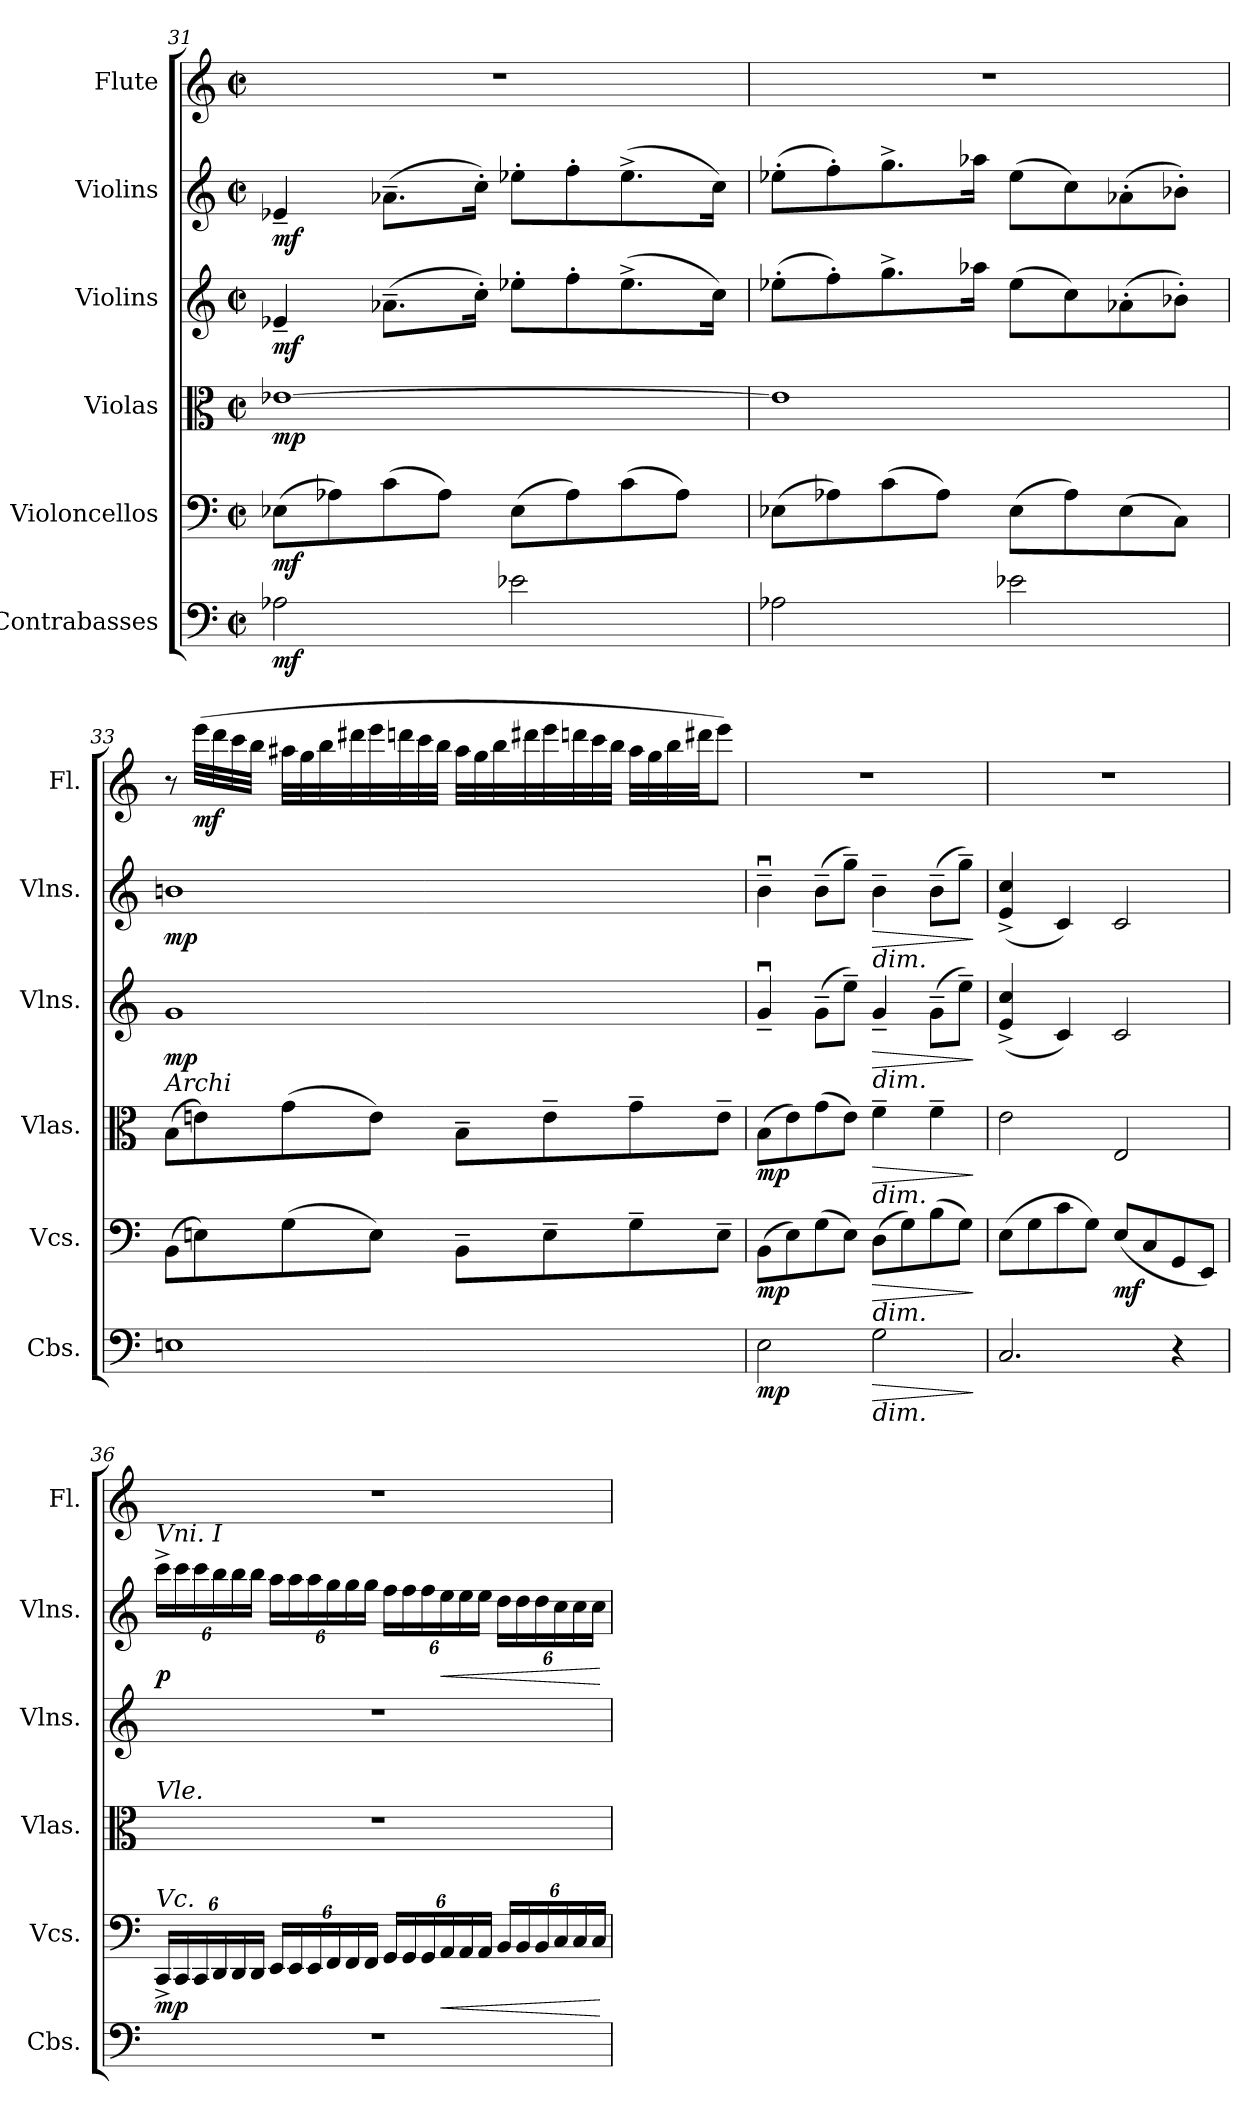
**kern	**dynam	**kern	**dynam	**kern	**dynam	**kern	**dynam	**kern	**dynam	**kern	**dynam
*part6	*part6	*part5	*part5	*part4	*part4	*part3	*part3	*part2	*part2	*part1	*part1
*staff6	*staff6	*staff5	*staff5	*staff4	*staff4	*staff3	*staff3	*staff2	*staff2	*staff1	*staff1
*I"Contrabasses	*	*I"Violoncellos	*	*I"Violas	*	*I"Violins	*	*I"Violins	*	*I"Flute	*
*I'Cbs.	*	*I'Vcs.	*	*I'Vlas.	*	*I'Vlns.	*	*I'Vlns.	*	*I'Fl.	*
!!LO:PB:g=z
*clefF4	*	*clefF4	*	*clefC3	*	*clefG2	*	*clefG2	*	*clefG2	*
*ITrd7c12	*	*	*	*	*	*	*	*	*	*	*
*k[]	*	*k[]	*	*k[]	*	*k[]	*	*k[]	*	*k[]	*
*M2/2	*	*M2/2	*	*M2/2	*	*M2/2	*	*M2/2	*	*M2/2	*
*met(c|)	*	*met(c|)	*	*met(c|)	*	*met(c|)	*	*met(c|)	*	*met(c|)	*
=31	=31	=31	=31	=31	=31	=31	=31	=31	=31	=31	=31
!	!LO:DY:b	!	!LO:DY:b	!	!LO:DY:b	!	!LO:DY:b	!	!LO:DY:b	!	!
2AA-X\	mf	(>8E-X\L	mf	[1e-X	mp	4e-X~/	mf	4e-X~/	mf	1r	.
.	.	8A-X\)	.	.	.	.	.	.	.	.	.
.	.	(>8c\	.	.	.	(>8.a-X~\L	.	(>8.a-X~\L	.	.	.
.	.	8A-\J)	.	.	.	.	.	.	.	.	.
.	.	.	.	.	.	16cc'\Jk)	.	16cc'\Jk)	.	.	.
2E-X\	.	(>8E-\L	.	.	.	8ee-X'\L	.	8ee-X'\L	.	.	.
.	.	8A-\)	.	.	.	8ff'\	.	8ff'\	.	.	.
.	.	(>8c\	.	.	.	(>8.ee-^\	.	(>8.ee-^\	.	.	.
.	.	8A-\J)	.	.	.	.	.	.	.	.	.
.	.	.	.	.	.	16cc\Jk)	.	16cc\Jk)	.	.	.
=32	=32	=32	=32	=32	=32	=32	=32	=32	=32	=32	=32
2AA-X\	.	(>8E-X\L	.	1e-]	.	(>8ee-X'\L	.	(>8ee-X'\L	.	1r	.
.	.	8A-X\)	.	.	.	8ff'\)	.	8ff'\)	.	.	.
.	.	(>8c\	.	.	.	8.gg^\	.	8.gg^\	.	.	.
.	.	8A-\J)	.	.	.	.	.	.	.	.	.
.	.	.	.	.	.	16aa-X\Jk	.	16aa-X\Jk	.	.	.
2E-X\	.	(>8E-\L	.	.	.	(>8ee-\L	.	(>8ee-\L	.	.	.
.	.	8A-\)	.	.	.	8cc\)	.	8cc\)	.	.	.
.	.	(>8E-\	.	.	.	(>8a-X'\	.	(>8a-X'\	.	.	.
.	.	8C\J)	.	.	.	8b-X'\J)	.	8b-X'\J)	.	.	.
=33	=33	=33	=33	=33	=33	=33	=33	=33	=33	=33	=33
!	!	!	!	!LO:TX:a:i:t=Archi	!	!	!	!	!	!	!
!	!	!	!	!	!	!	!LO:DY:b	!	!LO:DY:b	!	!
1EEn	.	(>8BB\L	.	(>8B\L	.	1g	mp	1bn	mp	8r	.
!	!	!	!	!	!	!	!	!	!	!	!LO:DY:b
.	.	8En\)	.	8en\)	.	.	.	.	.	(>32eee\LLL	mf
.	.	.	.	.	.	.	.	.	.	32ddd\	.
.	.	.	.	.	.	.	.	.	.	32ccc\	.
.	.	.	.	.	.	.	.	.	.	32bb\JJJ	.
.	.	(>8G\	.	(>8g\	.	.	.	.	.	32aa#X\LLL	.
.	.	.	.	.	.	.	.	.	.	32gg\	.
.	.	.	.	.	.	.	.	.	.	32bb\	.
.	.	.	.	.	.	.	.	.	.	32ddd#X\	.
.	.	8E\J)	.	8e\J)	.	.	.	.	.	32eee\	.
.	.	.	.	.	.	.	.	.	.	32dddn\	.
.	.	.	.	.	.	.	.	.	.	32ccc\	.
.	.	.	.	.	.	.	.	.	.	32bb\JJJ	.
.	.	8BB~\L	.	8B~\L	.	.	.	.	.	32aa#\LLL	.
.	.	.	.	.	.	.	.	.	.	32gg\	.
.	.	.	.	.	.	.	.	.	.	32bb\	.
.	.	.	.	.	.	.	.	.	.	32ddd#X\	.
.	.	8E~\	.	8e~\	.	.	.	.	.	32eee\	.
.	.	.	.	.	.	.	.	.	.	32dddn\	.
.	.	.	.	.	.	.	.	.	.	32ccc\	.
.	.	.	.	.	.	.	.	.	.	32bb\JJJ	.
.	.	8G~\	.	8g~\	.	.	.	.	.	32aa#\LLL	.
.	.	.	.	.	.	.	.	.	.	32gg\	.
.	.	.	.	.	.	.	.	.	.	32bb\	.
.	.	.	.	.	.	.	.	.	.	32ddd#X\JJ	.
.	.	8E~\J	.	8e~\J	.	.	.	.	.	8eee\J)	.
=34	=34	=34	=34	=34	=34	=34	=34	=34	=34	=34	=34
!	!LO:DY:b	!	!LO:DY:b	!	!LO:DY:b	!	!	!	!	!	!
2EE\	mp	(>8BB\L	mp	(>8B\L	mp	4gu~/	.	4bu~\	.	1r	.
.	.	8E\)	.	8e\)	.	.	.	.	.	.	.
.	.	(>8G\	.	(>8g\	.	(>8g~\L	.	(>8b~\L	.	.	.
.	.	8E\J)	.	8e\J)	.	8ee~\J)	.	8gg~\J)	.	.	.
!	!	!	!	!	!	!	!	!LO:TX:b:i:t=dim.	!	!	!
!	!	!	!	!	!	!LO:TX:b:i:t=dim.	!	!	!	!	!
!	!	!	!	!LO:TX:b:i:t=dim.	!	!	!	!	!	!	!
!	!	!LO:TX:b:i:t=dim.	!	!	!	!	!	!	!	!	!
!LO:TX:b:i:t=dim.	!	!	!	!	!	!	!	!	!	!	!
!	!LO:HP:b	!	!LO:HP:b	!	!LO:HP:b	!	!LO:HP:b	!	!LO:HP:b	!	!
2GG\	>	(>8D\L	>	4f~\	>	4g~/	>	4b~\	>	.	.
.	.	8G\)	.	.	.	.	.	.	.	.	.
.	.	(>8B\	.	4f~\	.	(>8g~\L	.	(>8b~\L	.	.	.
.	.	8G\J)	.	.	.	8ee~\J)	.	8gg~\J)	.	.	.
.	]	.	]	.	]	.	]	.	]	.	.
!!LO:LB:g=z
=35	=35	=35	=35	=35	=35	=35	=35	=35	=35	=35	=35
2.CC/	.	(>8E\L	.	2e\	.	(<4e/^ 4cc/^	.	(<4e/^ 4cc/^	.	1r	.
.	.	8G\	.	.	.	.	.	.	.	.	.
.	.	8c\	.	.	.	4c/)	.	4c/)	.	.	.
.	.	8G\J)	.	.	.	.	.	.	.	.	.
!	!	!	!LO:DY:b	!	!	!	!	!	!	!	!
.	.	(<8E/L	mf	2E/	.	2c/	.	2c/	.	.	.
.	.	8C/	.	.	.	.	.	.	.	.	.
4r	.	8GG/	.	.	.	.	.	.	.	.	.
.	.	8EE/J)	.	.	.	.	.	.	.	.	.
=36	=36	=36	=36	=36	=36	=36	=36	=36	=36	=36	=36
*	*	*Xbrackettup	*	*	*	*	*	*Xbrackettup	*	*	*
!	!	!	!	!	!	!	!	!LO:TX:a:i:t=Vni. I	!	!	!
!	!	!	!	!LO:TX:a:i:t=Vle.	!	!	!	!	!	!	!
!	!	!LO:TX:a:i:t=Vc.	!	!	!	!	!	!	!	!	!
!	!	!	!LO:DY:b	!	!	!	!	!	!LO:DY:b	!	!
1r	.	24CC^/LL	mp	1r	.	1r	.	24ccc^\LL	p	1r	.
.	.	24CC/	.	.	.	.	.	24ccc\	.	.	.
.	.	24CC/	.	.	.	.	.	24ccc\	.	.	.
.	.	24DD/	.	.	.	.	.	24bb\	.	.	.
.	.	24DD/	.	.	.	.	.	24bb\	.	.	.
.	.	24DD/JJ	.	.	.	.	.	24bb\JJ	.	.	.
.	.	24EE/LL	.	.	.	.	.	24aa\LL	.	.	.
.	.	24EE/	.	.	.	.	.	24aa\	.	.	.
.	.	24EE/	.	.	.	.	.	24aa\	.	.	.
.	.	24FF/	.	.	.	.	.	24gg\	.	.	.
.	.	24FF/	.	.	.	.	.	24gg\	.	.	.
.	.	24FF/JJ	.	.	.	.	.	24gg\JJ	.	.	.
.	.	24GG/LL	.	.	.	.	.	24ff\LL	.	.	.
.	.	24GG/	.	.	.	.	.	24ff\	.	.	.
.	.	24GG/	.	.	.	.	.	24ff\	.	.	.
!	!	!	!LO:HP:b	!	!	!	!	!	!LO:HP:b	!	!
.	.	24AA/	<	.	.	.	.	24ee\	<	.	.
.	.	24AA/	.	.	.	.	.	24ee\	.	.	.
.	.	24AA/JJ	.	.	.	.	.	24ee\JJ	.	.	.
.	.	24BB/LL	.	.	.	.	.	24dd\LL	.	.	.
.	.	24BB/	.	.	.	.	.	24dd\	.	.	.
.	.	24BB/	.	.	.	.	.	24dd\	.	.	.
.	.	24C/	.	.	.	.	.	24cc\	.	.	.
.	.	24C/	.	.	.	.	.	24cc\	.	.	.
.	.	24C/JJ	.	.	.	.	.	24cc\JJ	.	.	.
.	.	.	[	.	.	.	.	.	[	.	.
=	=	=	=	=	=	=	=	=	=	=	=
*-	*-	*-	*-	*-	*-	*-	*-	*-	*-	*-	*-
